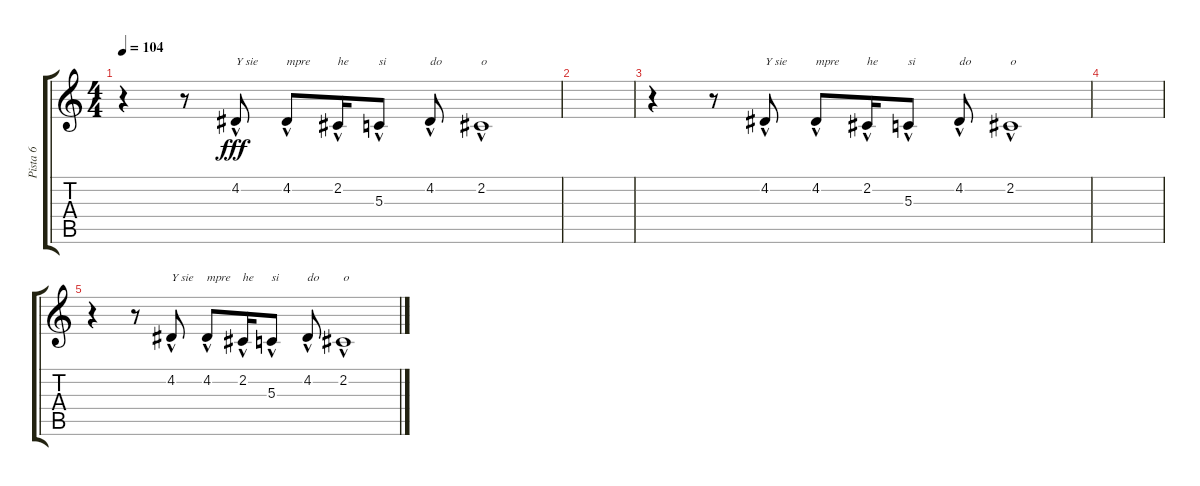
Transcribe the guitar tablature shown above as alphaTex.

\track ("Pista 6" "Pista 6") {instrument trumpet}
\staff {score tabs}
\tuning (E4 B3 G3 D3 A2 E2) {hide}
\ts (4 4)
\tempo 104
\clef g2
\ks c
r.4{dy fff} r.8 4.2{hac}.8{txt "Y sie"} 4.2{hac}.8{txt "mpre"} 2.2{hac}.16{txt "he"} 5.3{hac}.8{txt "si"} 4.2{hac}.8{txt "do"} 2.2{hac}.1{txt "o"} |
|
r.4 r.8 4.2{hac}.8{txt "Y sie"} 4.2{hac}.8{txt "mpre"} 2.2{hac}.16{txt "he"} 5.3{hac}.8{txt "si"} 4.2{hac}.8{txt "do"} 2.2{hac}.1{txt "o"} |
|
r.4 r.8 4.2{hac}.8{txt "Y sie"} 4.2{hac}.8{txt "mpre"} 2.2{hac}.16{txt "he"} 5.3{hac}.8{txt "si"} 4.2{hac}.8{txt "do"} 2.2{hac}.1{txt "o"}
